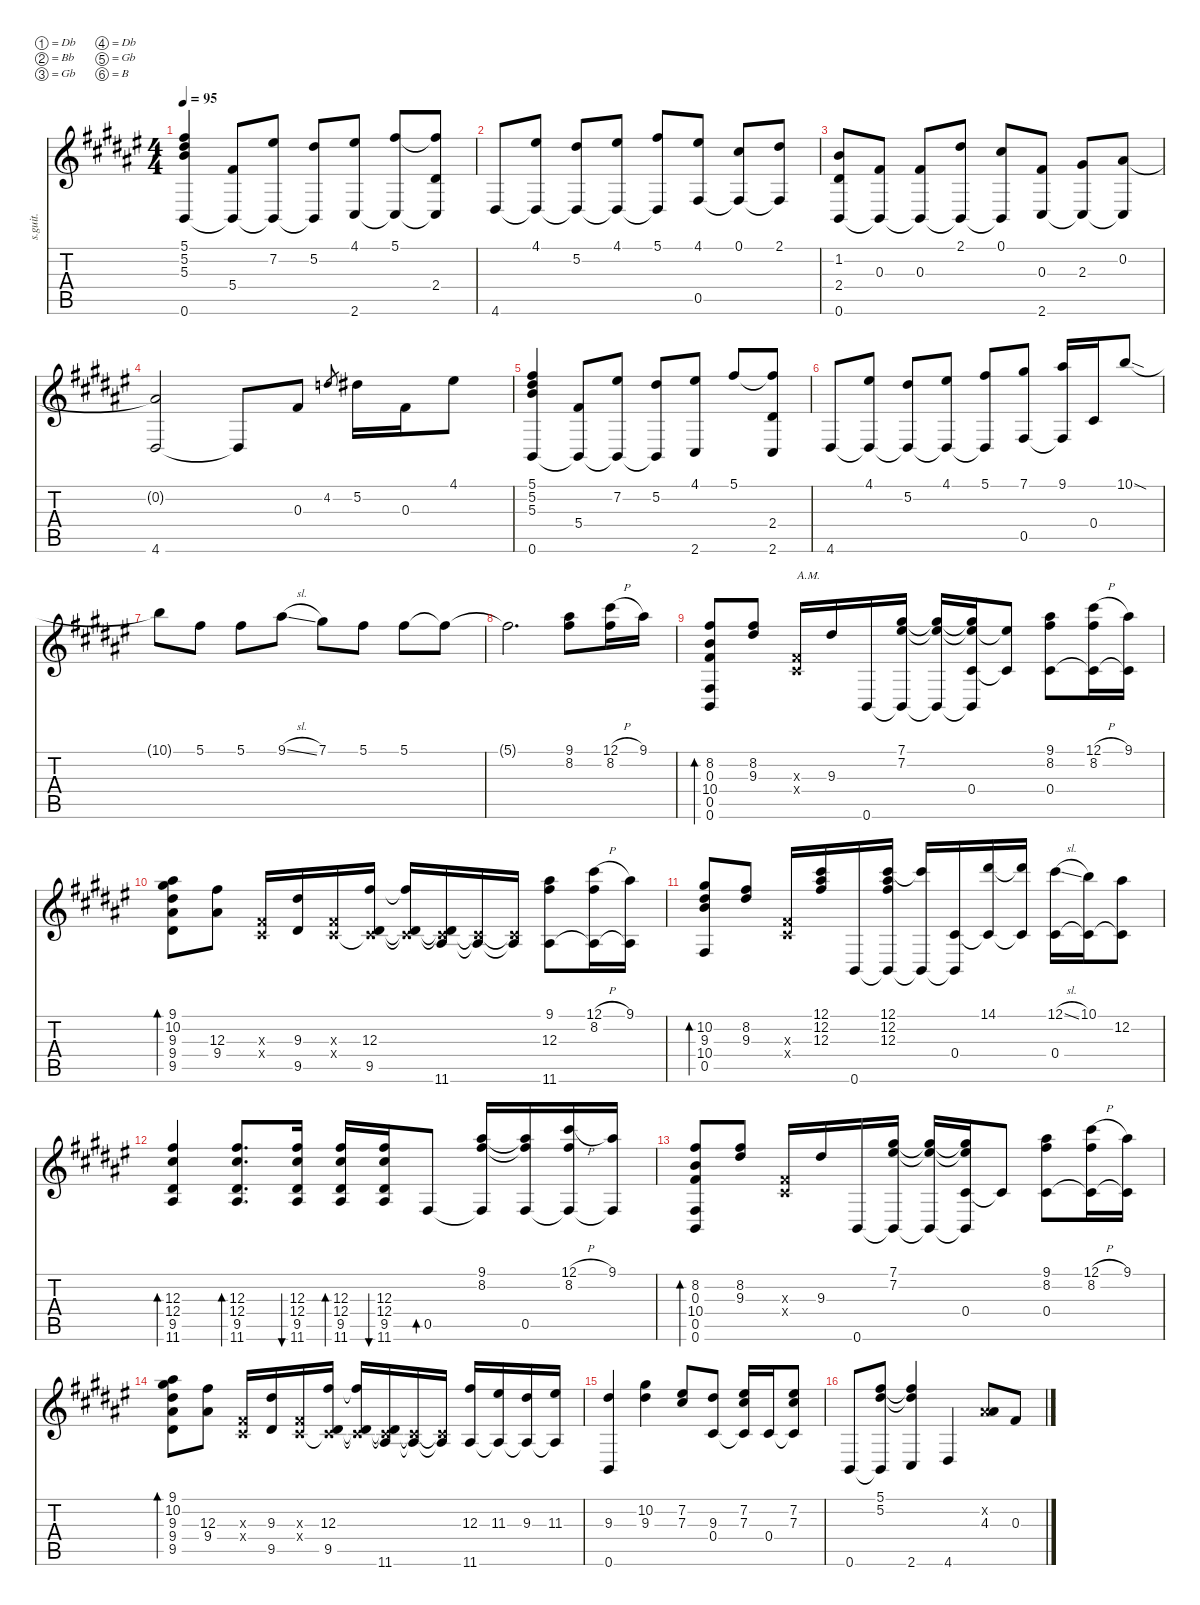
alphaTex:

\defaultSystemsLayout 4
\hideDynamics
\bracketExtendMode nobrackets
\otherSystemsTrackNameOrientation horizontal
\track ("音轨 1" "s.guit.") {instrument acousticguitarsteel}
\staff {score tabs}
\tuning (Db4 Bb3 Gb3 Db3 Gb2 B1)
\ts (4 4)
\scale
1.08716
\tempo 95
\accidentals auto
\clef g2
\ottava regular
\simile none
\ks f#
(5.1 5.2 5.3 0.6).4{dy f} (5.4 0.6{t}).8 (7.2 0.6{t}).8 (5.2 0.6{t}).8 (2.6 4.1).8 (5.1 2.6{t}).8 (5.1{t} 2.4 2.6{t}).8 |
\scale
0.970947 4.6.8 (4.1 4.6{t}).8 (5.2 4.6{t}).8 (4.1 4.6{t}).8 (5.1 4.6{t}).8 (4.1 0.5).8 (0.1 0.5{t}).8 (2.1 0.5{t}).8 |
\scale
0.970947 (1.2 2.4 0.6).8 (0.3 0.6{t}).8 (0.3 0.6{t}).8 (2.1 0.6{t}).8 (0.1 0.6{t}).8 (0.3 2.6).8 (2.3 2.6{t}).8 (0.2 2.6{t}).8 |
\scale
0.970947 (0.2{t} 4.6).2 4.6{t}.8 0.3.8 4.2.8{gr dy mf} 5.2.16{dy f} 0.3.16 4.1.8 |
\scale
1.07137 (5.1 5.2 5.3 0.6).4 (5.4 0.6{t}).8 (7.2 0.6{t}).8 (5.2 0.6{t}).8 (2.6 4.1).8 5.1.8 (5.1{t} 2.4 2.6).8 |
\scale
0.955158 4.6.8 (4.1 4.6{t}).8 (5.2 4.6{t}).8 (4.1 4.6{t}).8 (5.1 4.6{t}).8 (7.1 0.5).8 (9.1 0.5{t}).16 0.4.16 10.1{sod}.8 |
\scale
0.986737 10.1{t}.8 5.1.8 5.1.8 9.1{sl}.8 7.1.8 5.1.8 5.1.8 5.1{t}.8 |
\scale
0.986737 5.1{t}.2{d} (9.1 8.2).8 (12.1{h} 8.2).16 9.1.16 |
\scale
1.09505 (8.2 0.3 10.4 0.5 0.6).8{bd 60} (8.2 9.3).8 (0.3{x} 0.4{x}).16{txt "A.M."} 9.3.16 0.6.16 (7.1 7.2 0.6{t}).16 (7.2{t} 7.1{t} 0.6{t}).16 (7.1{t} 7.2{t} 0.4 0.6{t}).16 (7.2{t} 0.4{t}).8 (9.1 8.2 0.4).8 (12.1{h} 8.2 0.4{t}).16 (9.1 0.4{t}).16 |
\scale
0.968316 (9.1 10.2 9.3 9.4 9.5).8{bd 60} (12.3 9.4).8 (0.3{x} 0.4{x}).16 (9.3 9.5).16 (0.3{x} 0.4{x}).16 (12.3 9.5 0.4{x t}).16 (12.3{t} 9.5{t} 0.4{x t}).16 (9.5{t} 11.6 0.4{x t}).16 (0.4{x t} 11.6{t}).16 (0.4{x t} 11.6{t}).16 (9.1 12.3 11.6).8 (12.1{h} 8.2 11.6{t}).16 (9.1 11.6{t}).16 |
\scale
0.968316 (10.2 9.3 10.4 0.5).8{bd 60} (8.2 9.3).8 (0.3{x} 0.4{x}).16 (12.1 12.2 12.3).16 0.6.16 (12.1 12.2 12.3 0.6{t}).16 (12.1{t} 0.6{t}).16 (0.4 0.6{t}).16 (14.1 0.4{t}).16 (14.1{t} 0.4{t}).16 (12.1{sl} 0.4).16 (10.1 0.4{t}).16 (12.2 0.4{t}).8 |
\scale
0.968316 (12.3 12.4 9.5 11.6).4{bd 60} (12.3 12.4 9.5 11.6).8{d bd 60} (12.3 12.4 9.5 11.6).16{bu 60} (12.3 12.4 9.5 11.6).16{bd 60} (12.3 12.4 9.5 11.6).16{bu 60} 0.5.8{bd 60} (9.1 8.2 0.5{t}).16 (9.1{t} 8.2{t} 0.5).16 (12.1{h} 8.2 0.5{t}).16 (9.1 0.5{t}).16 |
\scale
1.08189 (8.2 0.3 10.4 0.5 0.6).8{bd 60} (8.2 9.3).8 (0.3{x} 0.4{x}).16 9.3.16 0.6.16 (7.1 7.2 0.6{t}).16 (7.2{t} 7.1{t} 0.6{t}).16 (7.1{t} 7.2{t} 0.4 0.6{t}).16 0.4{t}.8 (9.1 8.2 0.4).8 (12.1{h} 8.2 0.4{t}).16 (9.1 0.4{t}).16 |
\scale
0.955158 (9.1 10.2 9.3 9.4 9.5).8{bd 60} (12.3 9.4).8 (0.3{x} 0.4{x}).16 (9.3 9.5).16 (0.3{x} 0.4{x}).16 (12.3 9.5 0.4{x t}).16 (12.3{t} 9.5{t} 0.4{x t}).16 (9.5{t} 11.6 0.4{x t}).16 (0.4{x t} 11.6{t}).16 (0.4{x t} 11.6{t}).16 (12.3 11.6).16 (11.3 11.6{t}).16 (9.3 11.6{t}).16 (11.3 11.6{t}).16 |
\scale
0.965684 (9.3 0.6).4 (10.2 9.3).4 (7.2 7.3).8 (9.3 0.4).8 (7.2 7.3 0.4{t}).16 0.4.16 (7.2 7.3 0.4{t}).8 |
\scale
0.997263 0.6.8 (5.1 5.2 0.6{t}).8 (5.1{t} 5.2{t} 2.6).4 4.6.4 (0.2{x} 4.3).8 0.3.8
